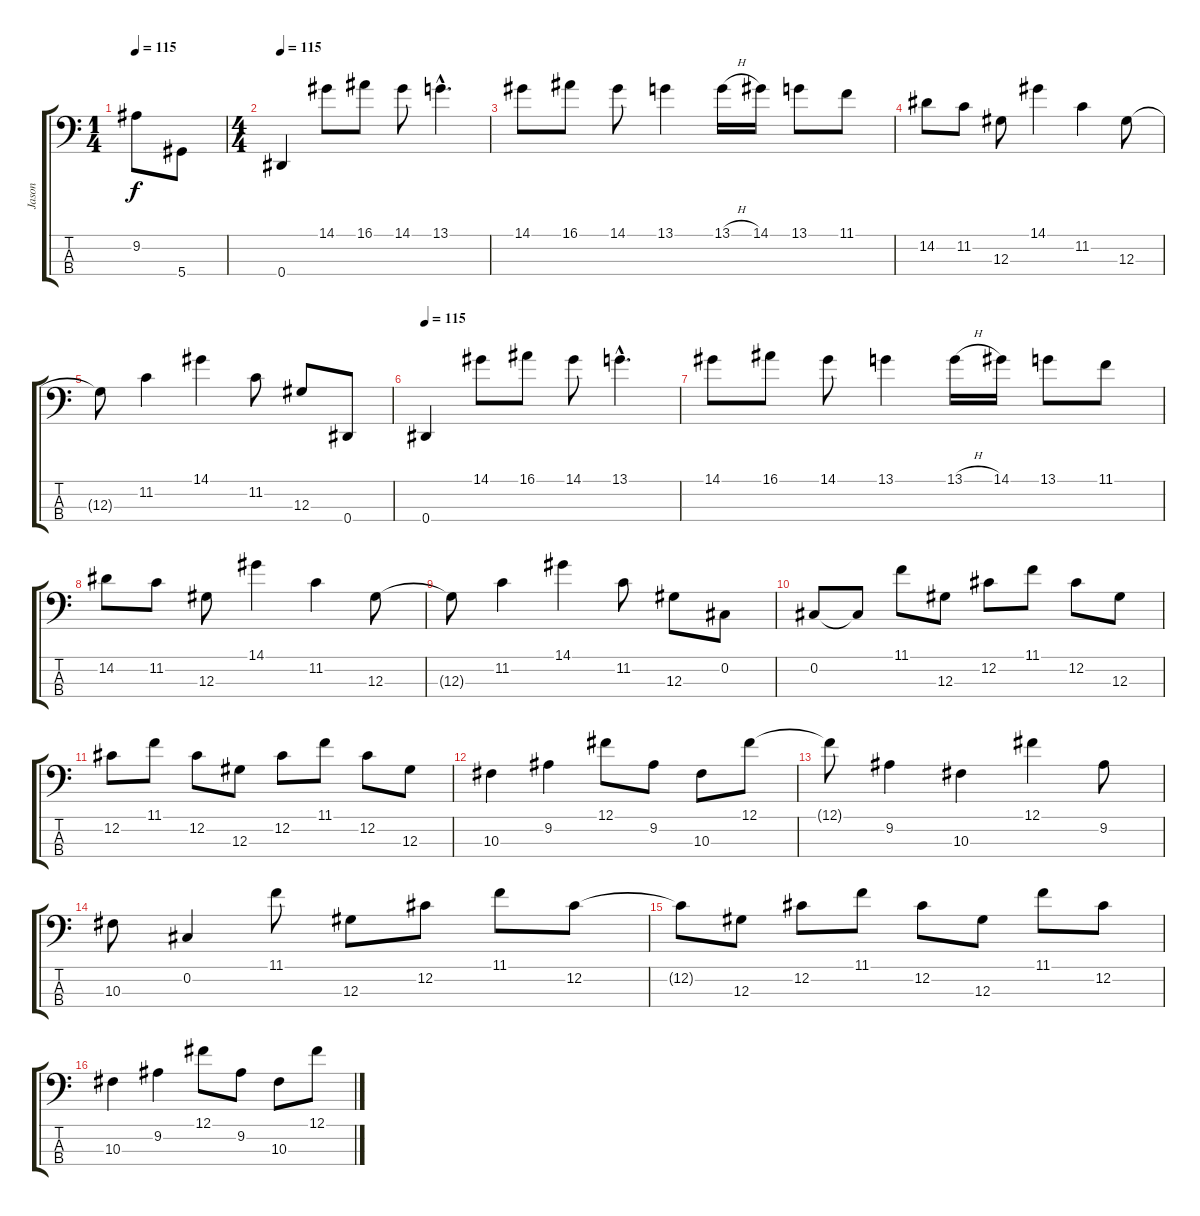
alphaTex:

\track ("Jason" "Jason") {instrument electricbasspick}
\staff {score tabs}
\tuning (Gb2 Db2 Ab1 Eb1) {hide}
\ts (1 4)
\tempo 115
\clef f4
\ks c
9.2.8{dy f} 5.4.8 |
\ts (4 4)
\tempo 115
0.4.4 14.1.8 16.1.8 14.1.8 13.1{hac}.4{d} |
14.1.8 16.1.8 14.1.8 13.1.4 13.1{h}.16 14.1.16 13.1.8 11.1.8 |
14.2.8 11.2.8 12.3.8 14.1.4 11.2.4 12.3.8 |
12.3{t}.8 11.2.4 14.1.4 11.2.8 12.3.8 0.4.8 |
\tempo 115
0.4.4 14.1.8 16.1.8 14.1.8 13.1{hac}.4{d} |
14.1.8 16.1.8 14.1.8 13.1.4 13.1{h}.16 14.1.16 13.1.8 11.1.8 |
14.2.8 11.2.8 12.3.8 14.1.4 11.2.4 12.3.8 |
12.3{t}.8 11.2.4 14.1.4 11.2.8 12.3.8 0.2.8 |
0.2.8 0.2{t}.8 11.1.8 12.3.8 12.2.8 11.1.8 12.2.8 12.3.8 |
12.2.8 11.1.8 12.2.8 12.3.8 12.2.8 11.1.8 12.2.8 12.3.8 |
10.3.4 9.2.4 12.1.8 9.2.8 10.3.8 12.1.8 |
12.1{t}.8 9.2.4 10.3.4 12.1.4 9.2.8 |
10.3.8 0.2.4 11.1.8 12.3.8 12.2.8 11.1.8 12.2.8 |
12.2{t}.8 12.3.8 12.2.8 11.1.8 12.2.8 12.3.8 11.1.8 12.2.8 |
10.3.4 9.2.4 12.1.8 9.2.8 10.3.8 12.1.8
